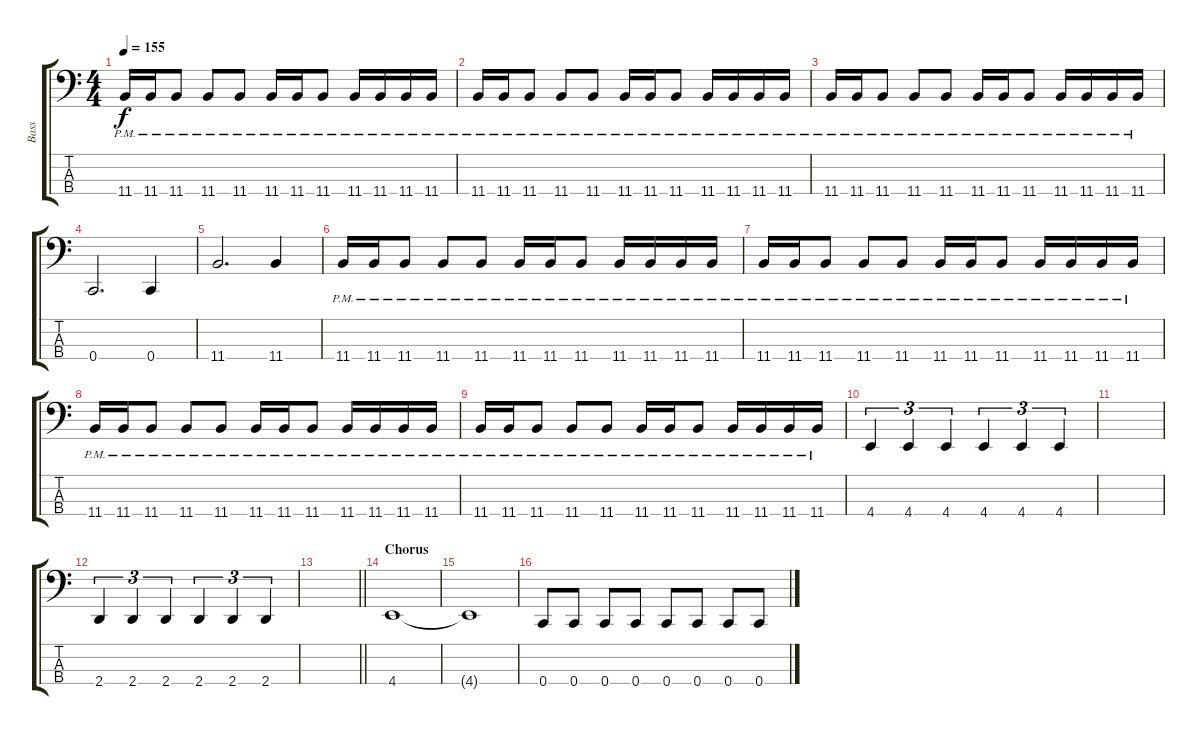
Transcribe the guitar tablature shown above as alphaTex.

\track ("Bass" "Bass") {instrument electricbassfinger}
\staff {score tabs}
\tuning (Eb2 Bb1 F1 C1) {hide}
\ts (4 4)
\tempo 155
\clef f4
\ks c
11.4{pm}.16{dy f} 11.4{pm}.16 11.4{pm}.8 11.4{pm}.8 11.4{pm}.8 11.4{pm}.16 11.4{pm}.16 11.4{pm}.8 11.4{pm}.16 11.4{pm}.16 11.4{pm}.16 11.4{pm}.16 |
11.4{pm}.16 11.4{pm}.16 11.4{pm}.8 11.4{pm}.8 11.4{pm}.8 11.4{pm}.16 11.4{pm}.16 11.4{pm}.8 11.4{pm}.16 11.4{pm}.16 11.4{pm}.16 11.4{pm}.16 |
11.4{pm}.16 11.4{pm}.16 11.4{pm}.8 11.4{pm}.8 11.4{pm}.8 11.4{pm}.16 11.4{pm}.16 11.4{pm}.8 11.4{pm}.16 11.4{pm}.16 11.4{pm}.16 11.4{pm}.16 |
0.4.2{d} 0.4.4 |
11.4.2{d} 11.4.4 |
11.4{pm}.16 11.4{pm}.16 11.4{pm}.8 11.4{pm}.8 11.4{pm}.8 11.4{pm}.16 11.4{pm}.16 11.4{pm}.8 11.4{pm}.16 11.4{pm}.16 11.4{pm}.16 11.4{pm}.16 |
11.4{pm}.16 11.4{pm}.16 11.4{pm}.8 11.4{pm}.8 11.4{pm}.8 11.4{pm}.16 11.4{pm}.16 11.4{pm}.8 11.4{pm}.16 11.4{pm}.16 11.4{pm}.16 11.4{pm}.16 |
11.4{pm}.16 11.4{pm}.16 11.4{pm}.8 11.4{pm}.8 11.4{pm}.8 11.4{pm}.16 11.4{pm}.16 11.4{pm}.8 11.4{pm}.16 11.4{pm}.16 11.4{pm}.16 11.4{pm}.16 |
11.4{pm}.16 11.4{pm}.16 11.4{pm}.8 11.4{pm}.8 11.4{pm}.8 11.4{pm}.16 11.4{pm}.16 11.4{pm}.8 11.4{pm}.16 11.4{pm}.16 11.4{pm}.16 11.4{pm}.16 |
4.4.4{tu (3 2)} 4.4.4{tu (3 2)} 4.4.4{tu (3 2)} 4.4.4{tu (3 2)} 4.4.4{tu (3 2)} 4.4.4{tu (3 2)} |
|
2.4.4{tu (3 2)} 2.4.4{tu (3 2)} 2.4.4{tu (3 2)} 2.4.4{tu (3 2)} 2.4.4{tu (3 2)} 2.4.4{tu (3 2)} |
\barLineRight lightlight
|
\section ("" "Chorus")
4.4.1 |
4.4{t}.1 |
0.4.8 0.4.8 0.4.8 0.4.8 0.4.8 0.4.8 0.4.8 0.4.8
